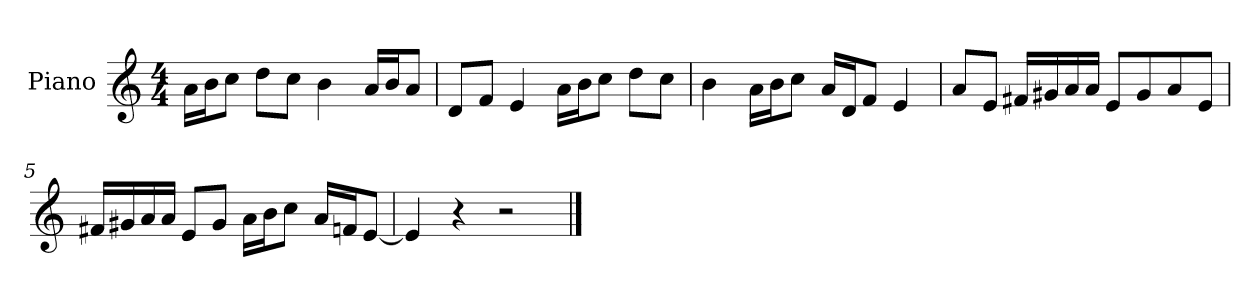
**kern
*part1
*staff1
*I"Piano
*I'P-no
*clefG2
*k[]
*M4/4
*MM90
=1
16a\LL
16b\J
8cc\J
8dd\L
8cc\J
4b\
16a/LL
16b/J
8a/J
=2
8d/L
8f/J
4e/
16a\LL
16b\J
8cc\J
8dd\L
8cc\J
=3
4b\
16a\LL
16b\J
8cc\J
16a/LL
16d/J
8f/J
4e/
=4
8a/L
8e/J
16f#X/LL
16g#X/
16a/
16a/JJ
8e/L
8g#/
8a/
8e/J
!!LO:LB:g=z
=5
16f#X/LL
16g#X/
16a/
16a/JJ
8e/L
8g#/J
16a\LL
16b\J
8cc\J
16a/LL
16fn/J
[8e/J
=6
4e/]
4r
2r
==
*-
